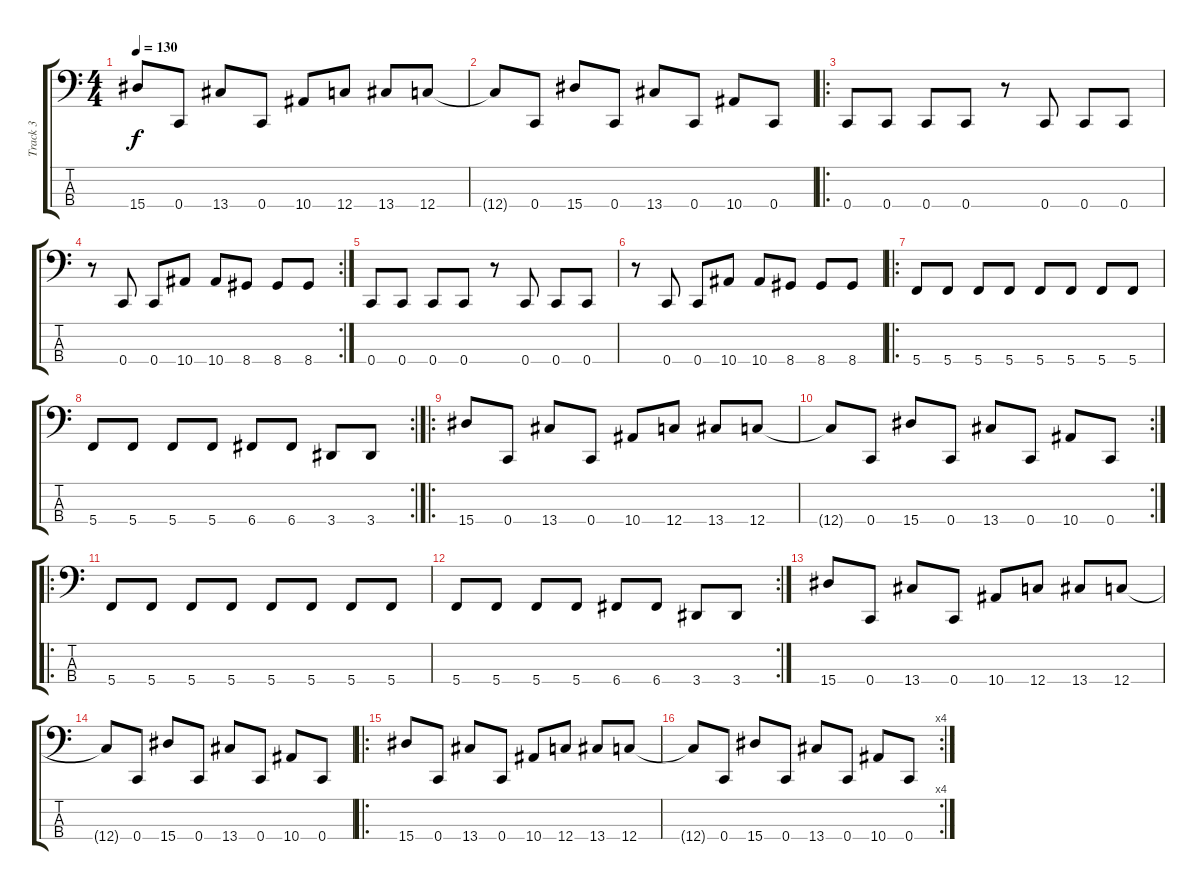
\track ("Track 3" "Track 3") {instrument electricbassfinger}
\staff {score tabs}
\tuning (F2 C2 G1 C1) {hide}
\ts (4 4)
\tempo 130
\clef f4
\ks c
15.4.8{dy f} 0.4.8 13.4.8 0.4.8 10.4.8 12.4.8 13.4.8 12.4.8 |
12.4{t}.8 0.4.8 15.4.8 0.4.8 13.4.8 0.4.8 10.4.8 0.4.8 |
\ro
0.4.8 0.4.8 0.4.8 0.4.8 r.8 0.4.8 0.4.8 0.4.8 |
\rc 2
r.8 0.4.8 0.4.8 10.4.8 10.4.8 8.4.8 8.4.8 8.4.8 |
0.4.8 0.4.8 0.4.8 0.4.8 r.8 0.4.8 0.4.8 0.4.8 |
r.8 0.4.8 0.4.8 10.4.8 10.4.8 8.4.8 8.4.8 8.4.8 |
\ro
5.4.8 5.4.8 5.4.8 5.4.8 5.4.8 5.4.8 5.4.8 5.4.8 |
\rc 2
5.4.8 5.4.8 5.4.8 5.4.8 6.4.8 6.4.8 3.4.8 3.4.8 |
\ro
15.4.8 0.4.8 13.4.8 0.4.8 10.4.8 12.4.8 13.4.8 12.4.8 |
\rc 2
12.4{t}.8 0.4.8 15.4.8 0.4.8 13.4.8 0.4.8 10.4.8 0.4.8 |
\ro
5.4.8 5.4.8 5.4.8 5.4.8 5.4.8 5.4.8 5.4.8 5.4.8 |
\rc 2
5.4.8 5.4.8 5.4.8 5.4.8 6.4.8 6.4.8 3.4.8 3.4.8 |
15.4.8 0.4.8 13.4.8 0.4.8 10.4.8 12.4.8 13.4.8 12.4.8 |
12.4{t}.8 0.4.8 15.4.8 0.4.8 13.4.8 0.4.8 10.4.8 0.4.8 |
\ro
15.4.8 0.4.8 13.4.8 0.4.8 10.4.8 12.4.8 13.4.8 12.4.8 |
\rc 4
12.4{t}.8 0.4.8 15.4.8 0.4.8 13.4.8 0.4.8 10.4.8 0.4.8
